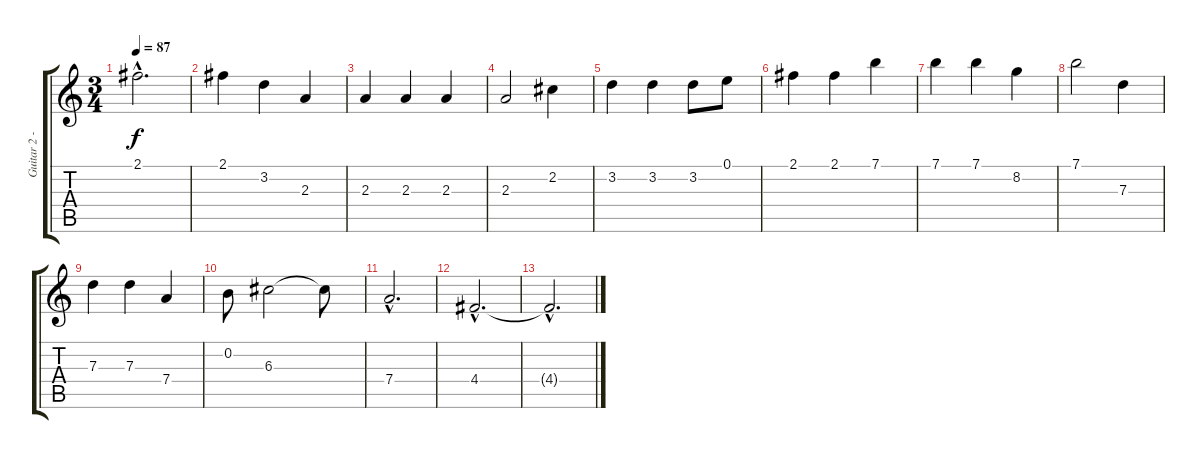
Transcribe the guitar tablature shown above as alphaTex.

\track ("Guitar 2 - Backing" "Guitar 2 -") {instrument distortionguitar}
\staff {score tabs}
\tuning (E4 B3 G3 D3 A2 E2) {hide}
\ts (3 4)
\tempo 87
\clef g2
\ks c
2.1{hac}.2{d dy f} |
2.1.4 3.2.4 2.3.4 |
2.3.4 2.3.4 2.3.4 |
2.3.2 2.2.4 |
3.2.4 3.2.4 3.2.8 0.1.8 |
2.1.4 2.1.4 7.1.4 |
7.1.4 7.1.4 8.2.4 |
7.1.2 7.3.4 |
7.3.4 7.3.4 7.4.4 |
0.2.8 6.3.2 6.3{t}.8 |
7.4{hac}.2{d} |
4.4{hac}.2{d} |
4.4{hac t}.2{d}
